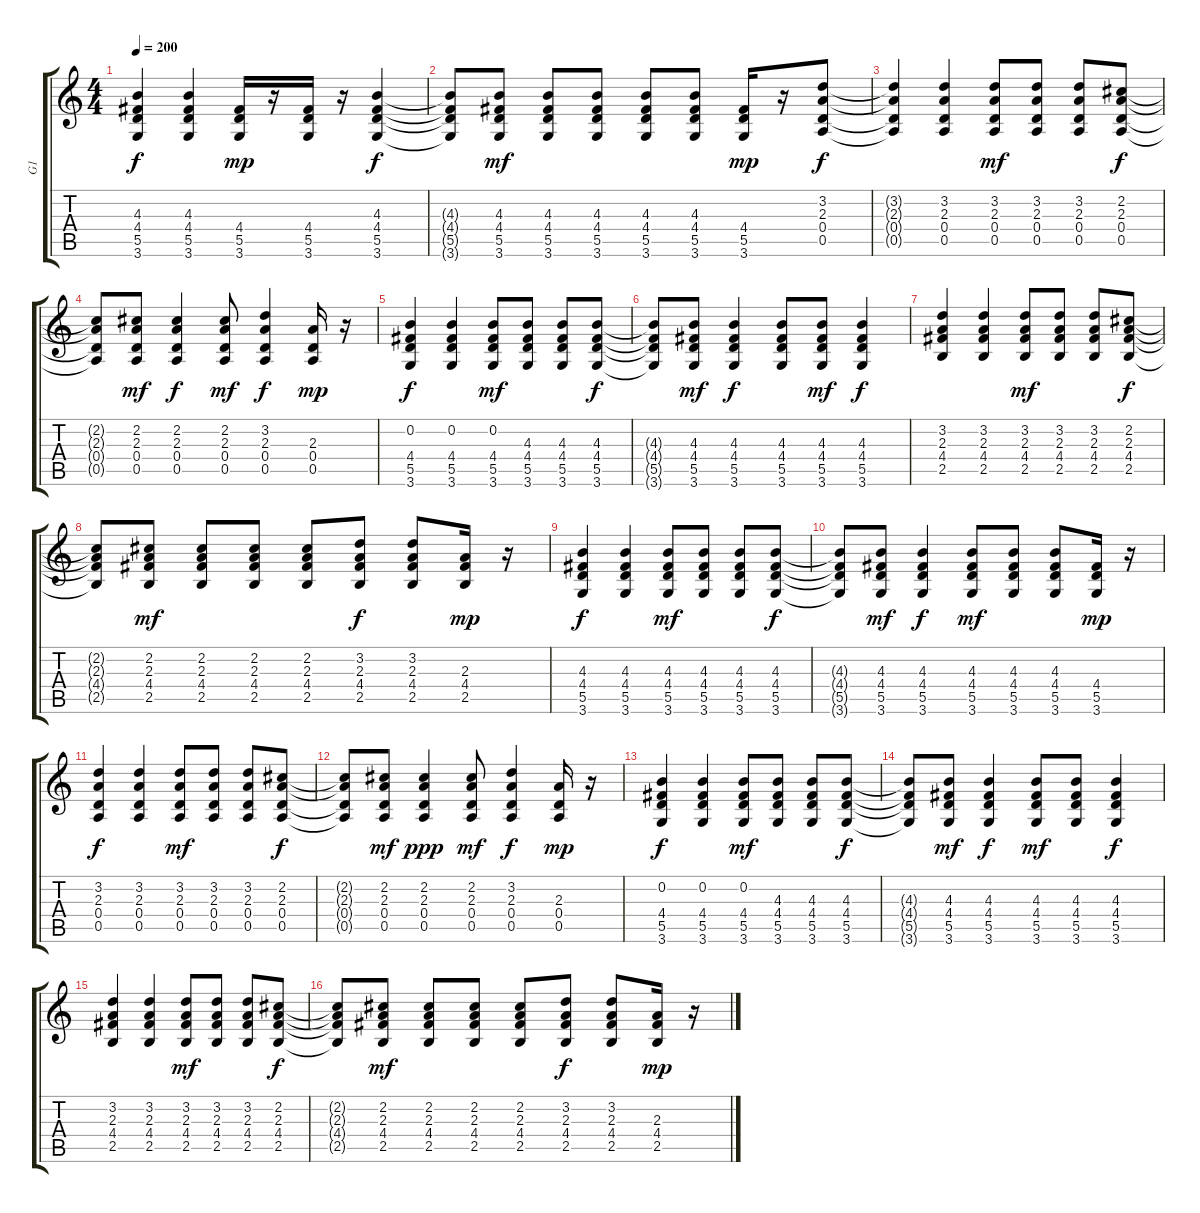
\track ("G1" "G1") {instrument distortionguitar}
\staff {score tabs}
\tuning (E4 B3 G3 D3 A2 E2) {hide}
\ts (4 4)
\tempo 200
\clef g2
\ks c
(4.3 4.4 5.5 3.6).4{dy f} (4.3 4.4 5.5 3.6).4 (4.4 5.5 3.6).16{dy mp} r.16 (4.4 5.5 3.6).16 r.16 (4.3 4.4 5.5 3.6).4{dy f} |
(4.3{t} 4.4{t} 5.5{t} 3.6{t}).8 (4.3 4.4 5.5 3.6).8{dy mf} (4.3 4.4 5.5 3.6).8 (4.3 4.4 5.5 3.6).8 (4.3 4.4 5.5 3.6).8 (4.3 4.4 5.5 3.6).8 (4.4 5.5 3.6).16{dy mp} r.16 (3.2 2.3 0.4 0.5).8{dy f} |
(3.2{t} 2.3{t} 0.4{t} 0.5{t}).4 (3.2 2.3 0.4 0.5).4 (3.2 2.3 0.4 0.5).8{dy mf} (3.2 2.3 0.4 0.5).8 (3.2 2.3 0.4 0.5).8 (2.2 2.3 0.4 0.5).8{dy f} |
(2.2{t} 2.3{t} 0.4{t} 0.5{t}).8 (2.2 2.3 0.4 0.5).8{dy mf} (2.2 2.3 0.4 0.5).4{dy f} (2.2 2.3 0.4 0.5).8{dy mf} (3.2 2.3 0.4 0.5).4{dy f} (2.3 0.4 0.5).16{dy mp} r.16 |
(0.2 4.4 5.5 3.6).4{dy f} (0.2 4.4 5.5 3.6).4 (0.2 4.4 5.5 3.6).8{dy mf} (4.3 4.4 5.5 3.6).8 (4.3 4.4 5.5 3.6).8 (4.3 4.4 5.5 3.6).8{dy f} |
(4.3{t} 4.4{t} 5.5{t} 3.6{t}).8 (4.3 4.4 5.5 3.6).8{dy mf} (4.3 4.4 5.5 3.6).4{dy f} (4.3 4.4 5.5 3.6).8 (4.3 4.4 5.5 3.6).8{dy mf} (4.3 4.4 5.5 3.6).4{dy f} |
(3.2 2.3 4.4 2.5).4 (3.2 2.3 4.4 2.5).4 (3.2 2.3 4.4 2.5).8{dy mf} (3.2 2.3 4.4 2.5).8 (3.2 2.3 4.4 2.5).8 (2.2 2.3 4.4 2.5).8{dy f} |
(2.2{t} 2.3{t} 4.4{t} 2.5{t}).8 (2.2 2.3 4.4 2.5).8{dy mf} (2.2 2.3 4.4 2.5).8 (2.2 2.3 4.4 2.5).8 (2.2 2.3 4.4 2.5).8 (3.2 2.3 4.4 2.5).8{dy f} (3.2 2.3 4.4 2.5).8 (2.3 4.4 2.5).16{dy mp} r.16 |
(4.3 4.4 5.5 3.6).4{dy f} (4.3 4.4 5.5 3.6).4 (4.3 4.4 5.5 3.6).8{dy mf} (4.3 4.4 5.5 3.6).8 (4.3 4.4 5.5 3.6).8 (4.3 4.4 5.5 3.6).8{dy f} |
(4.3{t} 4.4{t} 5.5{t} 3.6{t}).8 (4.3 4.4 5.5 3.6).8{dy mf} (4.3 4.4 5.5 3.6).4{dy f} (4.3 4.4 5.5 3.6).8{dy mf} (4.3 4.4 5.5 3.6).8 (4.3 4.4 5.5 3.6).8 (4.4 5.5 3.6).16{dy mp} r.16 |
(3.2 2.3 0.4 0.5).4{dy f} (3.2 2.3 0.4 0.5).4 (3.2 2.3 0.4 0.5).8{dy mf} (3.2 2.3 0.4 0.5).8 (3.2 2.3 0.4 0.5).8 (2.2 2.3 0.4 0.5).8{dy f} |
(2.2{t} 2.3{t} 0.4{t} 0.5{t}).8 (2.2 2.3 0.4 0.5).8{dy mf} (2.2 2.3 0.4 0.5).4{dy ppp} (2.2 2.3 0.4 0.5).8{dy mf} (3.2 2.3 0.4 0.5).4{dy f} (2.3 0.4 0.5).16{dy mp} r.16 |
(0.2 4.4 5.5 3.6).4{dy f} (0.2 4.4 5.5 3.6).4 (0.2 4.4 5.5 3.6).8{dy mf} (4.3 4.4 5.5 3.6).8 (4.3 4.4 5.5 3.6).8 (4.3 4.4 5.5 3.6).8{dy f} |
(4.3{t} 4.4{t} 5.5{t} 3.6{t}).8 (4.3 4.4 5.5 3.6).8{dy mf} (4.3 4.4 5.5 3.6).4{dy f} (4.3 4.4 5.5 3.6).8{dy mf} (4.3 4.4 5.5 3.6).8 (4.3 4.4 5.5 3.6).4{dy f} |
(3.2 2.3 4.4 2.5).4 (3.2 2.3 4.4 2.5).4 (3.2 2.3 4.4 2.5).8{dy mf} (3.2 2.3 4.4 2.5).8 (3.2 2.3 4.4 2.5).8 (2.2 2.3 4.4 2.5).8{dy f} |
(2.2{t} 2.3{t} 4.4{t} 2.5{t}).8 (2.2 2.3 4.4 2.5).8{dy mf} (2.2 2.3 4.4 2.5).8 (2.2 2.3 4.4 2.5).8 (2.2 2.3 4.4 2.5).8 (3.2 2.3 4.4 2.5).8{dy f} (3.2 2.3 4.4 2.5).8 (2.3 4.4 2.5).16{dy mp} r.16
